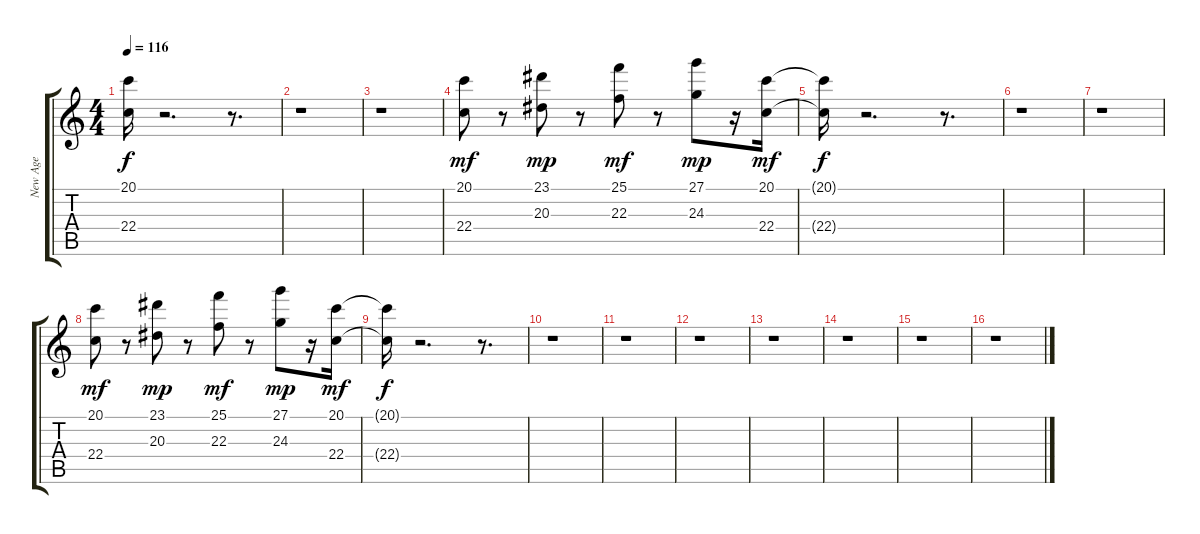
\track ("New Age" "New Age") {instrument pad1newage}
\staff {score tabs}
\tuning (E4 B3 G3 D3 A2 E2) {hide}
\ts (4 4)
\tempo 116
\clef g2
\ks c
(20.1{t} 22.4{t}).16{dy f} r.2{d} r.8{d} |
r.1 |
r.1 |
(20.1 22.4).8{dy mf} r.8 (23.1 20.3).8{dy mp} r.8 (25.1 22.3).8{dy mf} r.8 (27.1 24.3).8{dy mp} r.16 (20.1 22.4).16{dy mf} |
(20.1{t} 22.4{t}).16{dy f} r.2{d} r.8{d} |
r.1 |
r.1 |
(20.1 22.4).8{dy mf} r.8 (23.1 20.3).8{dy mp} r.8 (25.1 22.3).8{dy mf} r.8 (27.1 24.3).8{dy mp} r.16 (20.1 22.4).16{dy mf} |
(20.1{t} 22.4{t}).16{dy f} r.2{d} r.8{d} |
r.1 |
r.1 |
r.1 |
r.1 |
r.1 |
r.1 |
r.1
